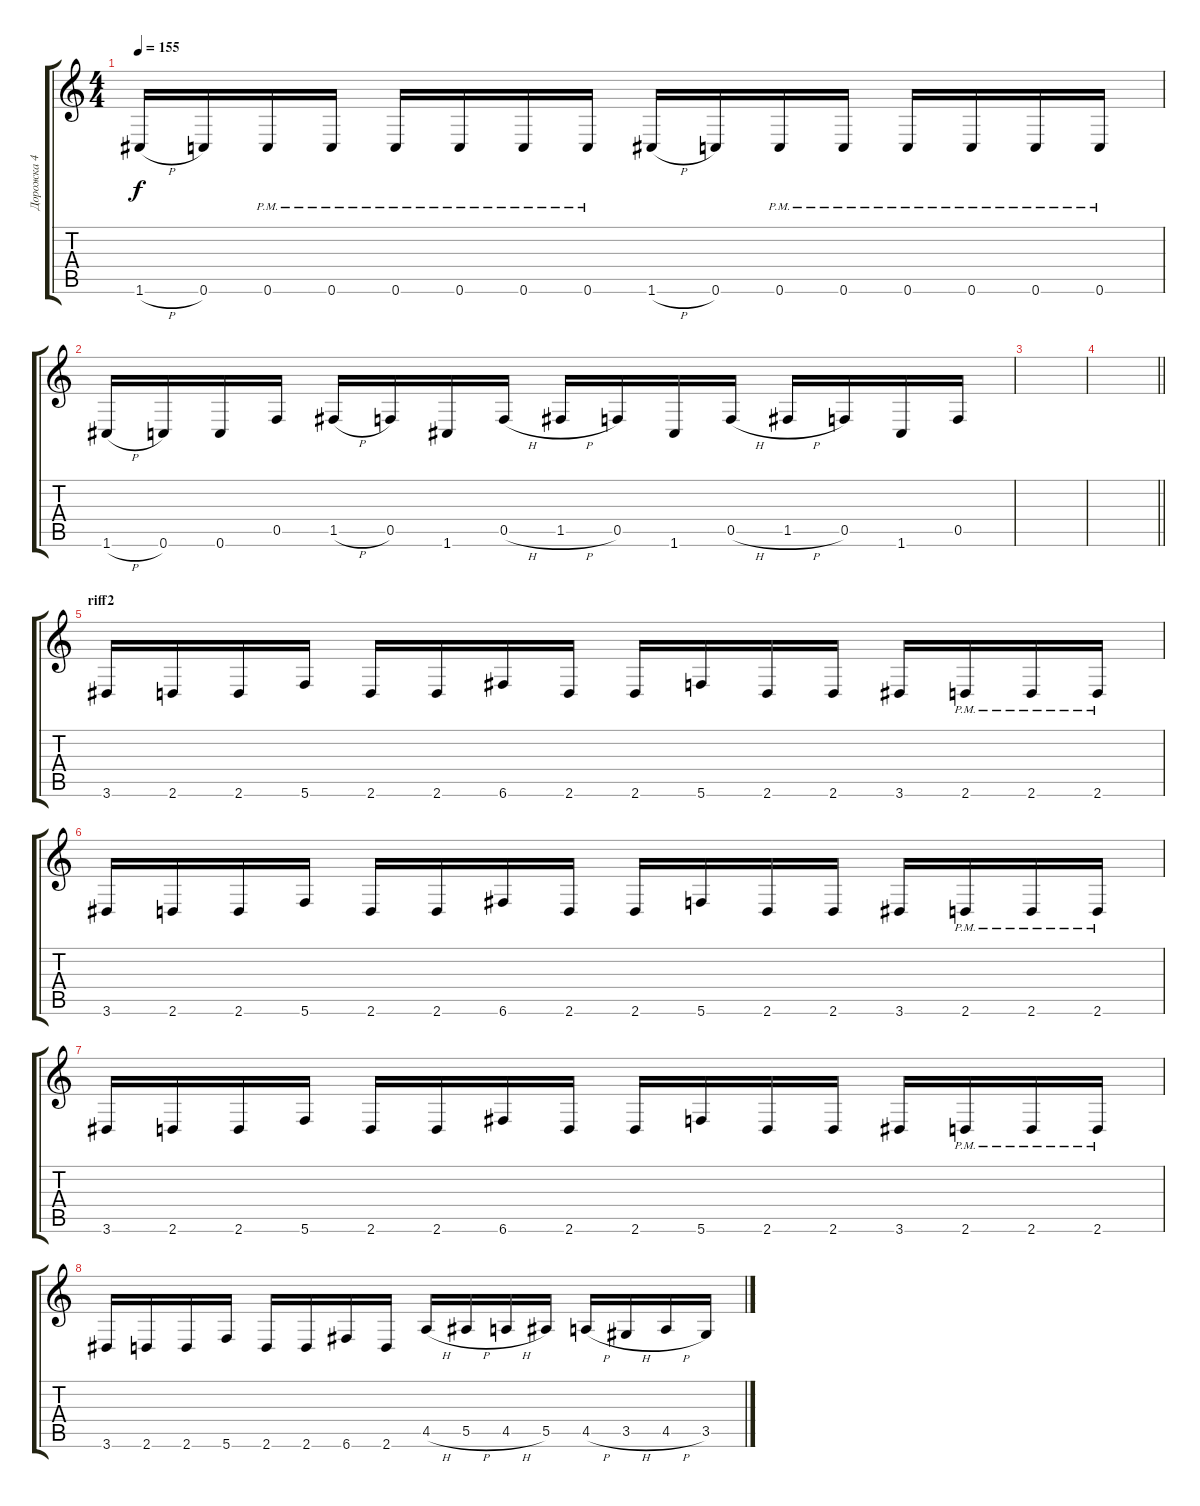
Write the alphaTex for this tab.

\track ("Дорожка 4" "Дорожка 4") {instrument distortionguitar}
\staff {score tabs}
\tuning (C4 G3 Eb3 Bb2 F2 C2) {hide}
\ts (4 4)
\tempo 155
\clef g2
\ks c
1.6{h}.16{dy f} 0.6.16 0.6{pm}.16 0.6{pm}.16 0.6{pm}.16 0.6{pm}.16 0.6{pm}.16 0.6{pm}.16 1.6{h}.16 0.6.16 0.6{pm}.16 0.6{pm}.16 0.6{pm}.16 0.6{pm}.16 0.6{pm}.16 0.6{pm}.16 |
1.6{h}.16 0.6.16 0.6.16 0.5.16 1.5{h}.16 0.5.16 1.6.16 0.5{h}.16 1.5{h}.16 0.5.16 1.6.16 0.5{h}.16 1.5{h}.16 0.5.16 1.6.16 0.5.16 |
|
\barLineRight lightlight
|
\section ("" "riff2")
3.6.16 2.6.16 2.6.16 5.6.16 2.6.16 2.6.16 6.6.16 2.6.16 2.6.16 5.6.16 2.6.16 2.6.16 3.6.16 2.6{pm}.16 2.6{pm}.16 2.6{pm}.16 |
3.6.16 2.6.16 2.6.16 5.6.16 2.6.16 2.6.16 6.6.16 2.6.16 2.6.16 5.6.16 2.6.16 2.6.16 3.6.16 2.6{pm}.16 2.6{pm}.16 2.6{pm}.16 |
3.6.16 2.6.16 2.6.16 5.6.16 2.6.16 2.6.16 6.6.16 2.6.16 2.6.16 5.6.16 2.6.16 2.6.16 3.6.16 2.6{pm}.16 2.6{pm}.16 2.6{pm}.16 |
3.6.16 2.6.16 2.6.16 5.6.16 2.6.16 2.6.16 6.6.16 2.6.16 4.5{h}.16 5.5{h}.16 4.5{h}.16 5.5.16 4.5{h}.16 3.5{h}.16 4.5{h}.16 3.5.16
